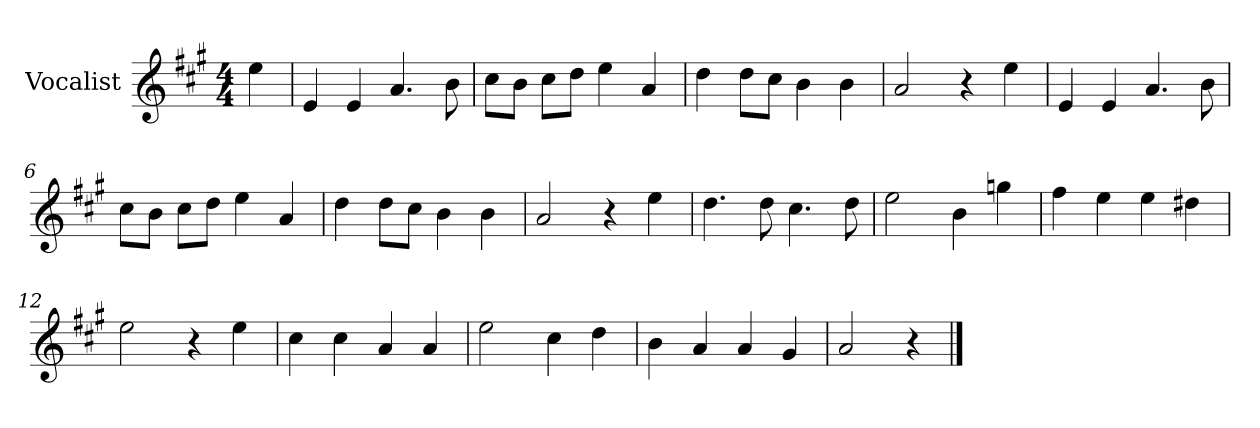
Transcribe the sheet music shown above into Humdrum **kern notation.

**kern
*part1
*staff1
*I"Vocalist
*k[f#c#g#]
*A:
*M4/4
=
4ee
=1
4e
4e
4.a
8b
=2
8cc#L
8bJ
8cc#L
8ddJ
4ee
4a
=3
4dd
8ddL
8cc#J
4b
4b
=4
2a
4r
4ee
=5
4e
4e
4.a
8b
=6
8cc#L
8bJ
8cc#L
8ddJ
4ee
4a
=7
4dd
8ddL
8cc#J
4b
4b
=8
2a
4r
4ee
=9
4.dd
8dd
4.cc#
8dd
=10
2ee
4b
4ggn
=11
4ff#
4ee
4ee
4dd#X
=12
2ee
4r
4ee
=13
4cc#
4cc#
4a
4a
=14
2ee
4cc#
4dd
=15
4b
4a
4a
4g#
=16
2a
4r
==
*-
